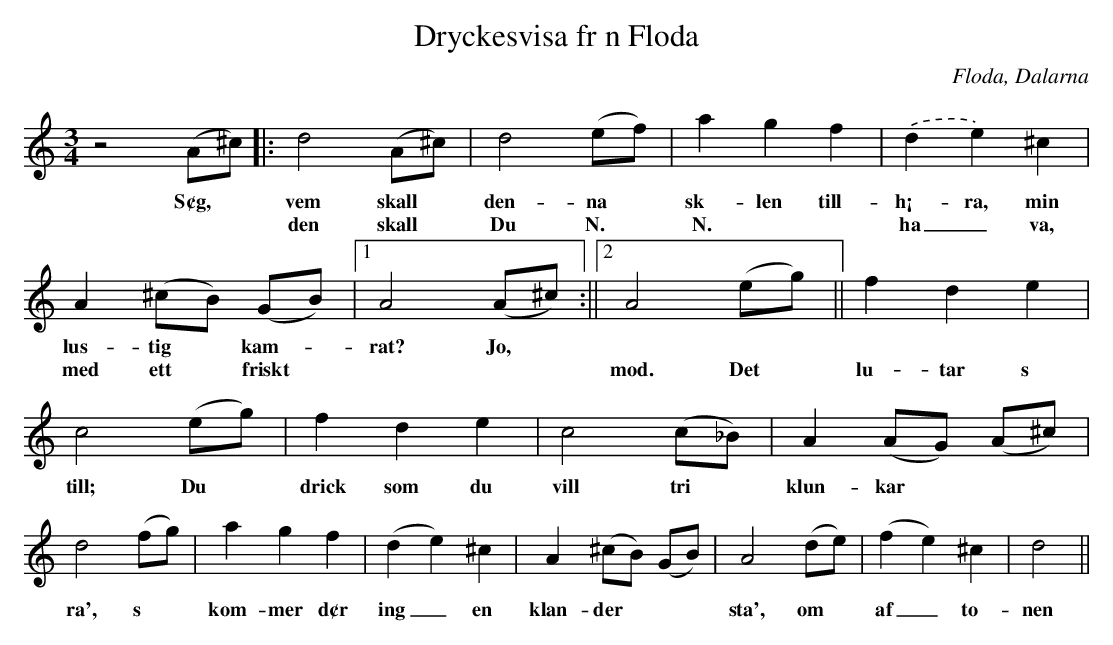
X:1
T:Dryckesvisa fr n Floda
O:Floda, Dalarna
M:3/4
L:1/8
K:C
z4(A^c)|:d4 (A^c)|d4 (ef)|a2g2f2|.('d2e2)^c2|a,2(^cB) (GB)|1A4 (A^c):||2A4 (eg)||f2d2e2|c4 (eg)|f2d2e2|c4(c_B)|A2(AG) (A^c)|d4 (fg)|a2g2f2|(d2e2)^c2|A2(^cB) (GB)|A4 (de)|(f2e2)^c2|d4||
w:S¢g,*vem skall*den-na*sk -len till-h¡-ra, min lus-tig*kam--rat? Jo,
w:**den skall*Du N.* N.**ha_va, med ett*friskt****mod. Det*lu-tar s  till; Du*drick som du vill tri*klun-kar* *ra', s *kom-mer d¢r ing_en klan-der*  *sta', om*af_to-nen
